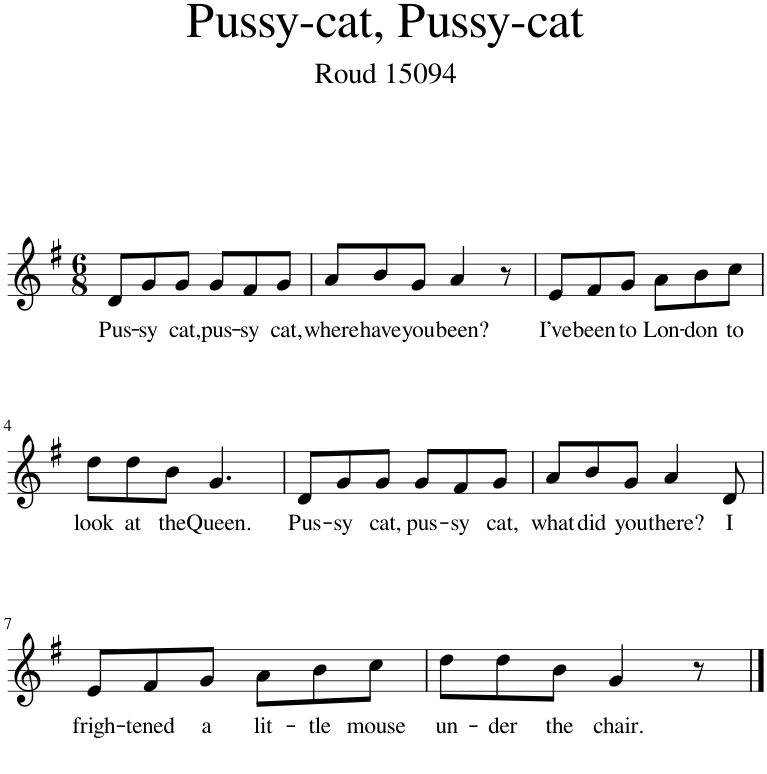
**kern	**text
*part1	*part1
*staff1	*staff1
*I"Piano	*
*I'Pno.	*
*clefG2	*
*k[f#]	*
*M6/8	*
=1	=1
!	!LO:LY:b
8d/L	Pus-
!	!LO:LY:b
8g/	-sy
!	!LO:LY:b
8g/J	cat,
!	!LO:LY:b
8g/L	pus-
!	!LO:LY:b
8f#/	-sy
!	!LO:LY:b
8g/J	cat,
=2	=2
!	!LO:LY:b
8a/L	where
!	!LO:LY:b
8b/	have
!	!LO:LY:b
8g/J	you
!	!LO:LY:b
4a/	been?
8r	.
=3	=3
!	!LO:LY:b
8e/L	I’ve
!	!LO:LY:b
8f#/	been
!	!LO:LY:b
8g/J	to
!	!LO:LY:b
8a\L	Lon-
!	!LO:LY:b
8b\	-don
!	!LO:LY:b
8cc\J	to
!!LO:LB:g=z
=4	=4
!	!LO:LY:b
8dd\L	look
!	!LO:LY:b
8dd\	at
!	!LO:LY:b
8b\J	the
!	!LO:LY:b
4.g/	Queen.
=5	=5
!	!LO:LY:b
8d/L	Pus-
!	!LO:LY:b
8g/	-sy
!	!LO:LY:b
8g/J	cat,
!	!LO:LY:b
8g/L	pus-
!	!LO:LY:b
8f#/	-sy
!	!LO:LY:b
8g/J	cat,
=6	=6
!	!LO:LY:b
8a/L	what
!	!LO:LY:b
8b/	did
!	!LO:LY:b
8g/J	you
!	!LO:LY:b
4a/	there?
!	!LO:LY:b
8d/	I
!!LO:LB:g=z
=7	=7
!	!LO:LY:b
8e/L	frigh-
!	!LO:LY:b
8f#/	-tened
!	!LO:LY:b
8g/J	a
!	!LO:LY:b
8a\L	lit-
!	!LO:LY:b
8b\	-tle
!	!LO:LY:b
8cc\J	mouse
=8	=8
!	!LO:LY:b
8dd\L	un-
!	!LO:LY:b
8dd\	-der
!	!LO:LY:b
8b\J	the
!	!LO:LY:b
4g/	chair.
8r	.
==	==
*-	*-
